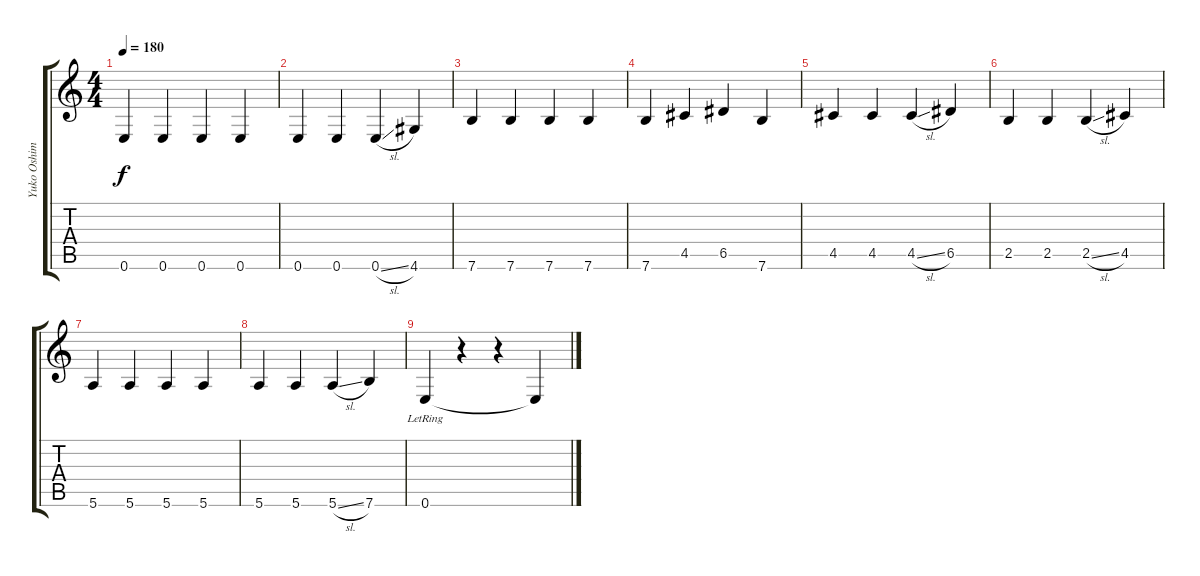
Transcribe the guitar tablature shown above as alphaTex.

\track ("Yuko Oshima" "Yuko Oshim") {instrument electricbasspick}
\staff {score tabs}
\tuning (E4 B3 G3 D3 A2 E2) {hide}
\ts (4 4)
\tempo 180
\clef g2
\ks c
0.6.4{dy f} 0.6.4 0.6.4 0.6.4 |
0.6.4 0.6.4 0.6{sl}.4 4.6.4 |
7.6.4 7.6.4 7.6.4 7.6.4 |
7.6.4 4.5.4 6.5.4 7.6.4 |
4.5.4 4.5.4 4.5{sl}.4 6.5.4 |
2.5.4 2.5.4 2.5{sl}.4 4.5.4 |
5.6.4 5.6.4 5.6.4 5.6.4 |
5.6.4 5.6.4 5.6{sl}.4 7.6.4 |
0.6{lr}.4 r.4 r.4 0.6{t}.4
